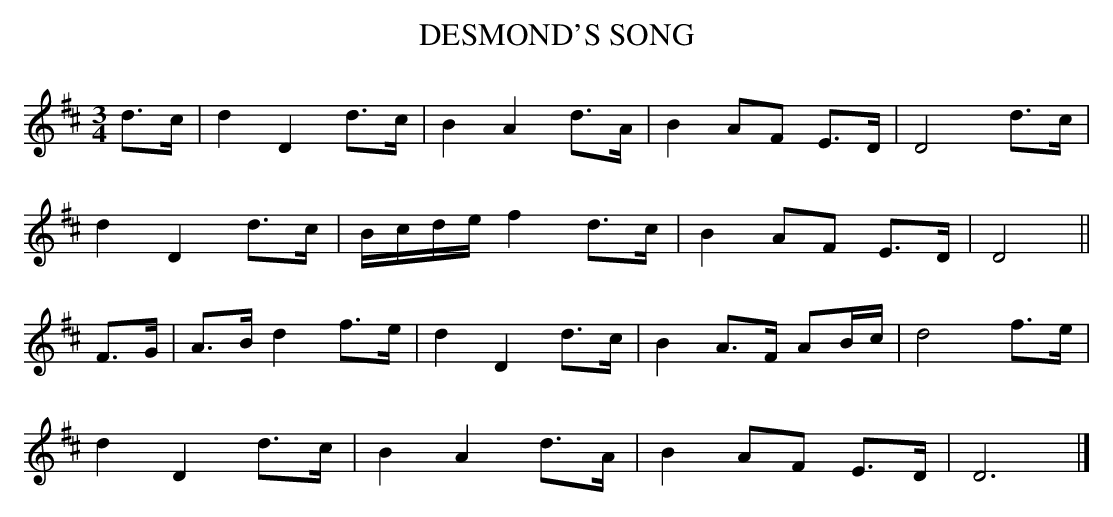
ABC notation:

X:1
T:DESMOND'S SONG
Y:"mournful"
M:3/4
L:1/8
K:D
d>c|d2D2d>c|B2A2d>A|B2AF E>D|D4d>c|
d2D2d>c|B/c/d/e/ f2d>c|B2AF E>D|D4||
F>G|A>B d2f>e|d2D2d>c|B2A>F AB/c/|d4f>e|
d2D2d>c|B2A2d>A|B2AF E>D|D6|]
